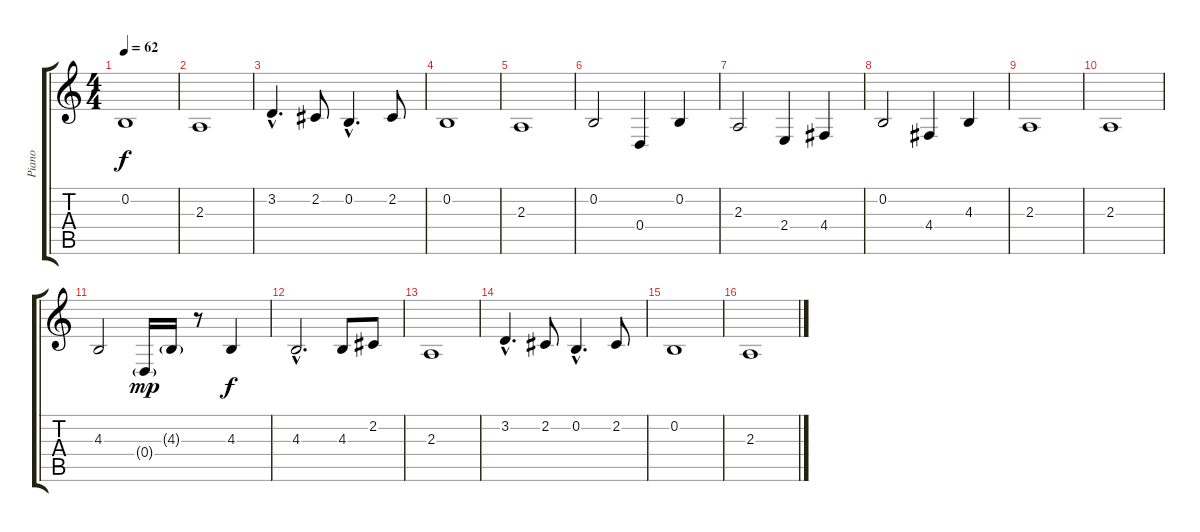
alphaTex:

\track ("Piano" "Piano") {instrument electricgrandpiano}
\staff {score tabs}
\tuning (E4 B3 G3 D3 A2 E2) {hide}
\ts (4 4)
\tempo 62
\clef g2
\ks c
0.2.1{dy f} |
2.3.1 |
3.2{hac}.4{d} 2.2.8 0.2{hac}.4{d} 2.2.8 |
0.2.1 |
2.3.1 |
\section ("" "")
0.2.2 0.4.4 0.2.4 |
2.3.2 2.4.4 4.4.4 |
0.2.2 4.4.4 4.3.4 |
2.3.1 |
2.3.1 |
4.3.2 0.4{g}.16{dy mp} 4.3{g}.16 r.8 4.3.4{dy f} |
4.3{hac}.2{d} 4.3.8 2.2.8 |
2.3.1 |
\section ("" "")
3.2{hac}.4{d} 2.2.8 0.2{hac}.4{d} 2.2.8 |
0.2.1 |
2.3.1
